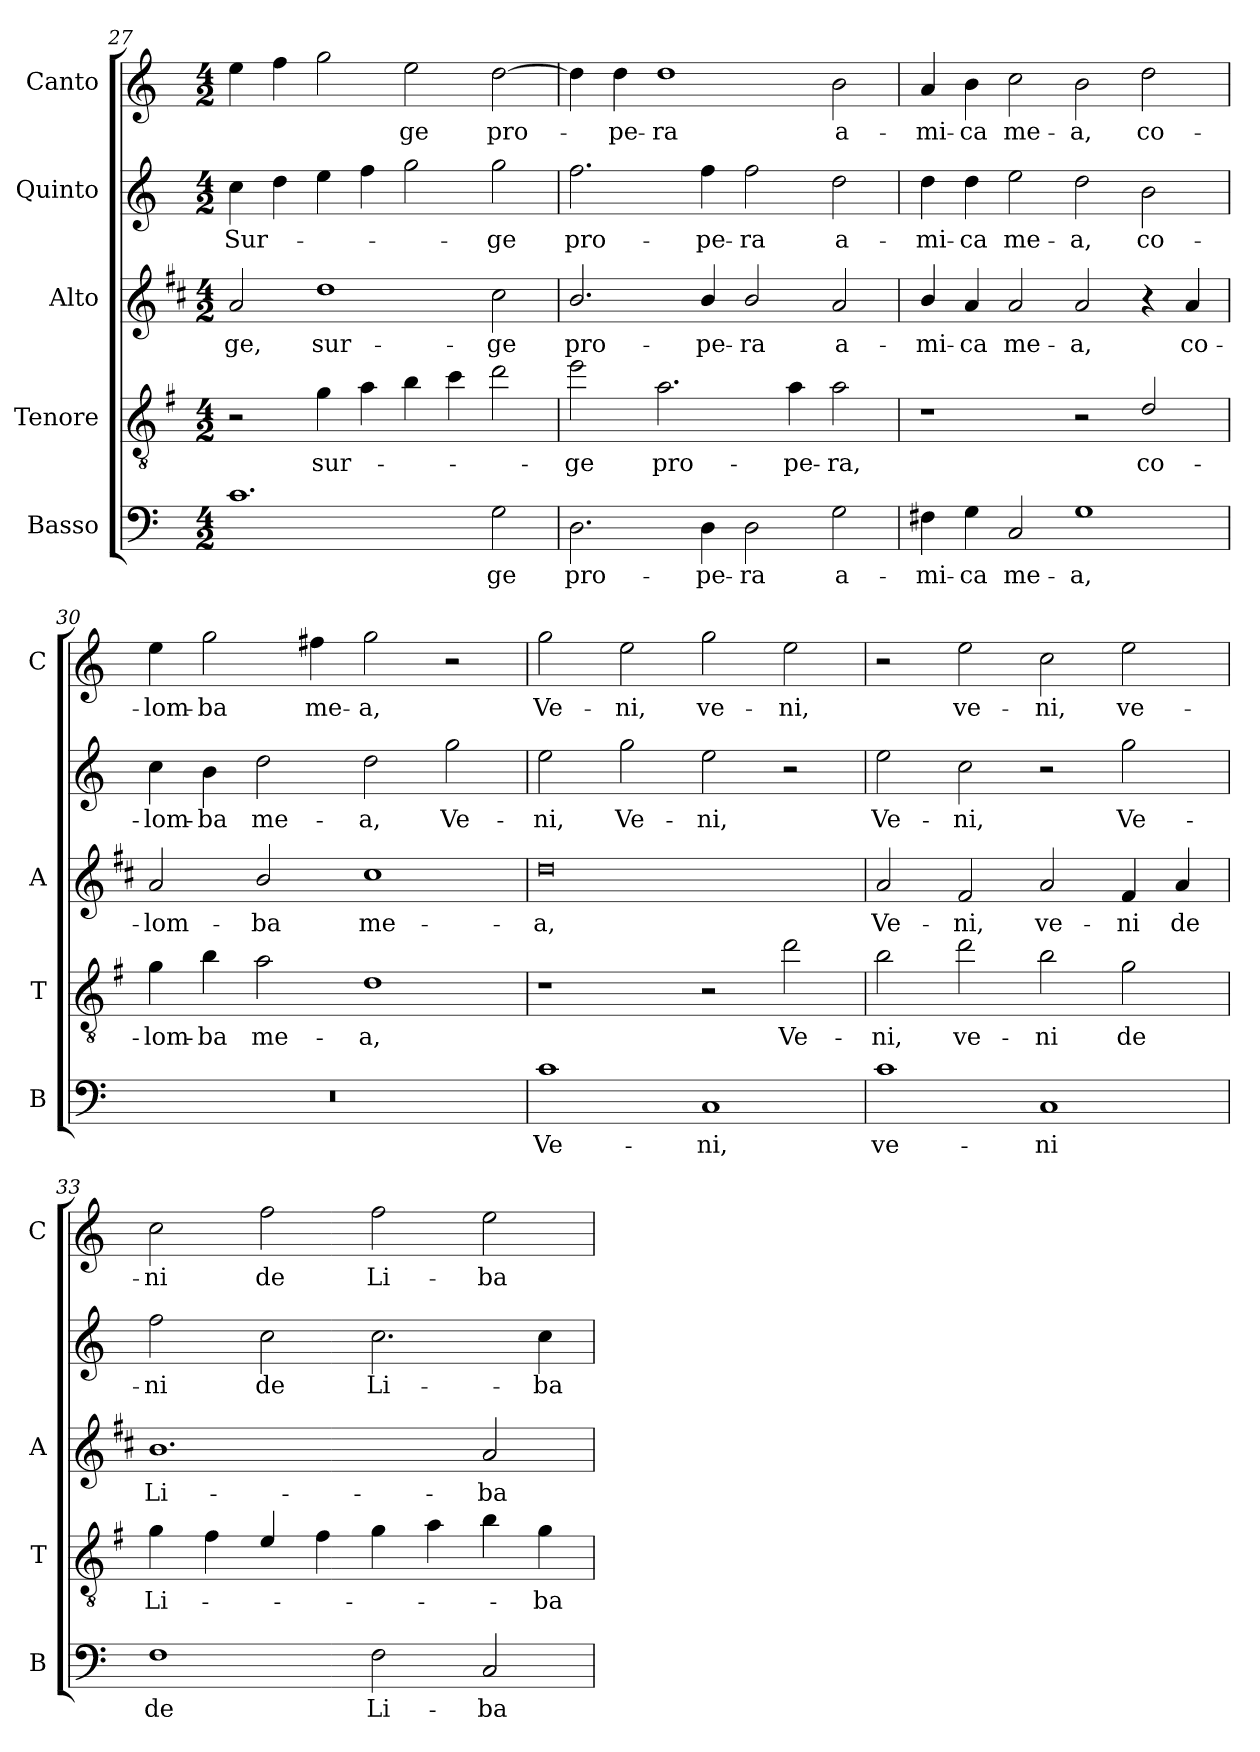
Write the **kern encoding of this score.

**kern	**text	**kern	**text	**kern	**text	**kern	**text	**kern	**text
*part5	*part5	*part4	*part4	*part3	*part3	*part2	*part2	*part1	*part1
*staff5	*staff5	*staff4	*staff4	*staff3	*staff3	*staff2	*staff2	*staff1	*staff1
*I"Basso	*	*I"Tenore	*	*I"Alto	*	*I"Quinto	*	*I"Canto	*
*I'B	*	*I'T	*	*I'A	*	*	*	*I'C	*
*clefF4	*	*clefGv2	*	*clefG2	*	*clefG2	*	*clefG2	*
*	*	*ITrd4c7	*	*ITrd1c2	*	*	*	*	*
*k[]	*	*k[]	*	*k[]	*	*k[]	*	*k[]	*
*C:	*	*C:	*	*C:	*	*C:	*	*C:	*
*M4/2	*	*M4/2	*	*M4/2	*	*M4/2	*	*M4/2	*
=27	=27	=27	=27	=27	=27	=27	=27	=27	=27
!	!	!	!	!	!LO:LY:b	!	!LO:LY:b	!	!
1.c	.	2r	.	2g/	-ge,	4cc\	Sur-	4ee\	.
.	.	.	.	.	.	4dd\	.	4ff\	.
!	!	!	!LO:LY:b	!	!LO:LY:b	!	!	!	!
.	.	4c\	sur-	1cc	sur-	4ee\	.	2gg\	.
.	.	4d\	.	.	.	4ff\	.	.	.
!	!	!	!	!	!	!	!	!	!LO:LY:b
.	.	4e\	.	.	.	2gg\	.	2ee\	-ge
.	.	4f\	.	.	.	.	.	.	.
!	!LO:LY:b	!	!	!	!LO:LY:b	!	!LO:LY:b	!	!LO:LY:b
2G\	-ge	2g\	.	2b\	-ge	2gg\	-ge	[2dd\	pro-
=28	=28	=28	=28	=28	=28	=28	=28	=28	=28
!	!LO:LY:b	!	!LO:LY:b	!	!LO:LY:b	!	!LO:LY:b	!	!
2.D\	pro-	2a\	-ge	2.a/	pro-	2.ff\	pro-	4dd\]	.
!	!	!	!	!	!	!	!	!	!LO:LY:b
.	.	.	.	.	.	.	.	4dd\	-pe-
!	!	!	!LO:LY:b	!	!	!	!	!	!LO:LY:b
.	.	2.d\	pro-	.	.	.	.	1dd	-ra
!	!LO:LY:b	!	!	!	!LO:LY:b	!	!LO:LY:b	!	!
4D\	-pe-	.	.	4a/	-pe-	4ff\	-pe-	.	.
!	!LO:LY:b	!	!	!	!LO:LY:b	!	!LO:LY:b	!	!
2D\	-ra	.	.	2a/	-ra	2ff\	-ra	.	.
!	!	!	!LO:LY:b	!	!	!	!	!	!
.	.	4d\	-pe-	.	.	.	.	.	.
!	!LO:LY:b	!	!LO:LY:b	!	!LO:LY:b	!	!LO:LY:b	!	!LO:LY:b
2G\	a-	2d\	-ra,	2g/	a-	2dd\	a-	2b\	a-
=29	=29	=29	=29	=29	=29	=29	=29	=29	=29
!	!LO:LY:b	!	!	!	!LO:LY:b	!	!LO:LY:b	!	!LO:LY:b
4F#X\	-mi-	1r	.	4a/	-mi-	4dd\	-mi-	4a/	-mi-
!	!LO:LY:b	!	!	!	!LO:LY:b	!	!LO:LY:b	!	!LO:LY:b
4G\	-ca	.	.	4g/	-ca	4dd\	-ca	4b\	-ca
!	!LO:LY:b	!	!	!	!LO:LY:b	!	!LO:LY:b	!	!LO:LY:b
2C/	me-	.	.	2g/	me-	2ee\	me-	2cc\	me-
!	!LO:LY:b	!	!	!	!LO:LY:b	!	!LO:LY:b	!	!LO:LY:b
1G	-a,	2r	.	2g/	-a,	2dd\	-a,	2b\	-a,
!	!	!	!LO:LY:b	!	!	!	!LO:LY:b	!	!LO:LY:b
.	.	2G/	co-	4r	.	2b\	co-	2dd\	co-
!	!	!	!	!	!LO:LY:b	!	!	!	!
.	.	.	.	4g/	co-	.	.	.	.
!!LO:LB:g=z
=30	=30	=30	=30	=30	=30	=30	=30	=30	=30
!	!	!	!LO:LY:b	!	!LO:LY:b	!	!LO:LY:b	!	!LO:LY:b
0r	.	4c\	-lom-	2g/	-lom-	4cc\	-lom-	4ee\	-lom-
!	!	!	!LO:LY:b	!	!	!	!LO:LY:b	!	!LO:LY:b
.	.	4e\	-ba	.	.	4b\	-ba	2gg\	-ba
!	!	!	!LO:LY:b	!	!LO:LY:b	!	!LO:LY:b	!	!
.	.	2d\	me-	2a/	-ba	2dd\	me-	.	.
!	!	!	!	!	!	!	!	!	!LO:LY:b
.	.	.	.	.	.	.	.	4ff#X\	me-
!	!	!	!LO:LY:b	!	!LO:LY:b	!	!LO:LY:b	!	!LO:LY:b
.	.	1G	-a,	1b	me-	2dd\	-a,	2gg\	-a,
!	!	!	!	!	!	!	!LO:LY:b	!	!
.	.	.	.	.	.	2gg\	Ve-	2r	.
=31	=31	=31	=31	=31	=31	=31	=31	=31	=31
!	!LO:LY:b	!	!	!	!LO:LY:b	!	!LO:LY:b	!	!LO:LY:b
1c	Ve-	1r	.	0cc	-a,	2ee\	-ni,	2gg\	Ve-
!	!	!	!	!	!	!	!LO:LY:b	!	!LO:LY:b
.	.	.	.	.	.	2gg\	Ve-	2ee\	-ni,
!	!LO:LY:b	!	!	!	!	!	!LO:LY:b	!	!LO:LY:b
1C	-ni,	2r	.	.	.	2ee\	-ni,	2gg\	ve-
!	!	!	!LO:LY:b	!	!	!	!	!	!LO:LY:b
.	.	2g\	Ve-	.	.	2r	.	2ee\	-ni,
=32	=32	=32	=32	=32	=32	=32	=32	=32	=32
!	!LO:LY:b	!	!LO:LY:b	!	!LO:LY:b	!	!LO:LY:b	!	!
1c	ve-	2e\	-ni,	2g/	Ve-	2ee\	Ve-	2r	.
!	!	!	!LO:LY:b	!	!LO:LY:b	!	!LO:LY:b	!	!LO:LY:b
.	.	2g\	ve-	2e/	-ni,	2cc\	-ni,	2ee\	ve-
!	!LO:LY:b	!	!LO:LY:b	!	!LO:LY:b	!	!	!	!LO:LY:b
1C	-ni	2e\	-ni	2g/	ve-	2r	.	2cc\	-ni,
!	!	!	!LO:LY:b	!	!LO:LY:b	!	!LO:LY:b	!	!LO:LY:b
.	.	2c\	de	4e/	-ni	2gg\	Ve-	2ee\	ve-
!	!	!	!	!	!LO:LY:b	!	!	!	!
.	.	.	.	4g/	de	.	.	.	.
=33	=33	=33	=33	=33	=33	=33	=33	=33	=33
!	!LO:LY:b	!	!LO:LY:b	!	!LO:LY:b	!	!LO:LY:b	!	!LO:LY:b
1F	de	4c\	Li-	1.a	Li-	2ff\	-ni	2cc\	-ni
.	.	4B\	.	.	.	.	.	.	.
!	!	!	!	!	!	!	!LO:LY:b	!	!LO:LY:b
.	.	4A/	.	.	.	2cc\	de	2ff\	de
.	.	4B\	.	.	.	.	.	.	.
!	!LO:LY:b	!	!	!	!	!	!LO:LY:b	!	!LO:LY:b
2F\	Li-	4c\	.	.	.	2.cc\	Li-	2ff\	Li-
.	.	4d\	.	.	.	.	.	.	.
!	!LO:LY:b	!	!	!	!LO:LY:b	!	!	!	!LO:LY:b
2C/	-ba-	4e\	.	2g/	-ba-	.	.	2ee\	-ba-
!	!	!	!LO:LY:b	!	!	!	!LO:LY:b	!	!
.	.	4c\	-ba-	.	.	4cc\	-ba-	.	.
=	=	=	=	=	=	=	=	=	=
*-	*-	*-	*-	*-	*-	*-	*-	*-	*-
